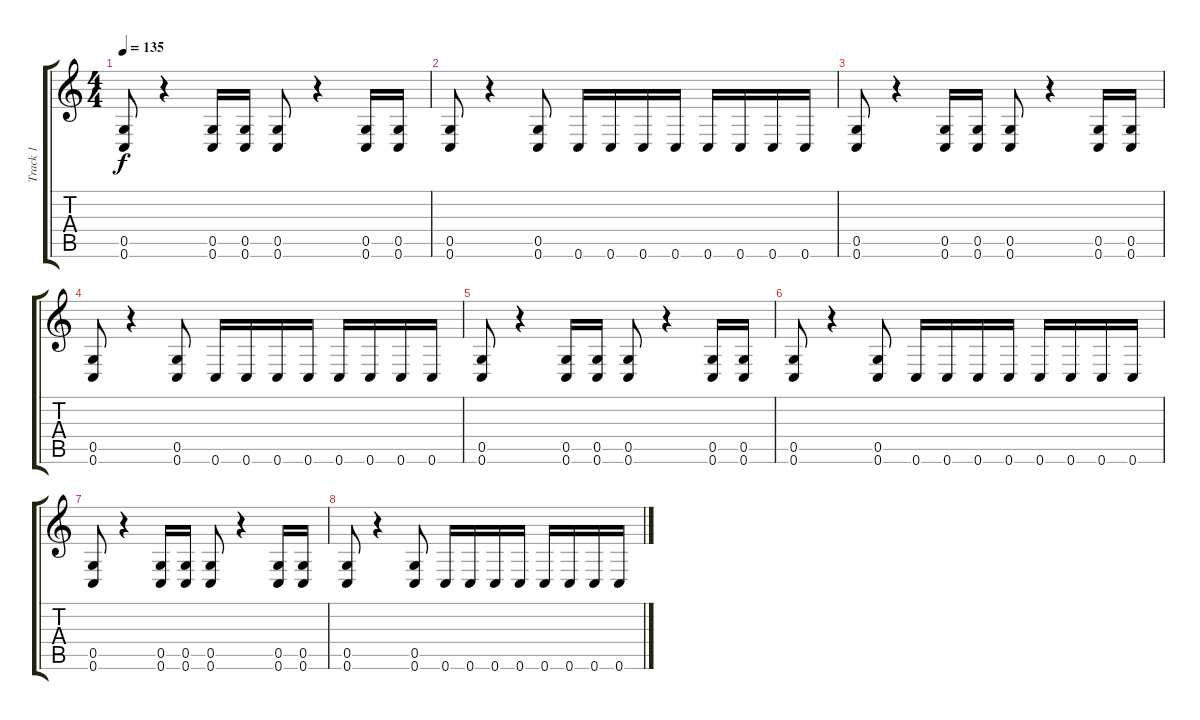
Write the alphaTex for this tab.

\track ("Track 1" "Track 1") {instrument distortionguitar}
\staff {score tabs}
\tuning (D4 A3 F3 C3 G2 C2) {hide}
\ts (4 4)
\tempo 135
\clef g2
\ks c
(0.5 0.6).8{dy f} r.4 (0.5 0.6).16 (0.5 0.6).16 (0.5 0.6).8 r.4 (0.5 0.6).16 (0.5 0.6).16 |
(0.5 0.6).8 r.4 (0.5 0.6).8 0.6.16 0.6.16 0.6.16 0.6.16 0.6.16 0.6.16 0.6.16 0.6.16 |
(0.5 0.6).8 r.4 (0.5 0.6).16 (0.5 0.6).16 (0.5 0.6).8 r.4 (0.5 0.6).16 (0.5 0.6).16 |
(0.5 0.6).8 r.4 (0.5 0.6).8 0.6.16 0.6.16 0.6.16 0.6.16 0.6.16 0.6.16 0.6.16 0.6.16 |
(0.5 0.6).8 r.4 (0.5 0.6).16 (0.5 0.6).16 (0.5 0.6).8 r.4 (0.5 0.6).16 (0.5 0.6).16 |
(0.5 0.6).8 r.4 (0.5 0.6).8 0.6.16 0.6.16 0.6.16 0.6.16 0.6.16 0.6.16 0.6.16 0.6.16 |
(0.5 0.6).8 r.4 (0.5 0.6).16 (0.5 0.6).16 (0.5 0.6).8 r.4 (0.5 0.6).16 (0.5 0.6).16 |
(0.5 0.6).8 r.4 (0.5 0.6).8 0.6.16 0.6.16 0.6.16 0.6.16 0.6.16 0.6.16 0.6.16 0.6.16
